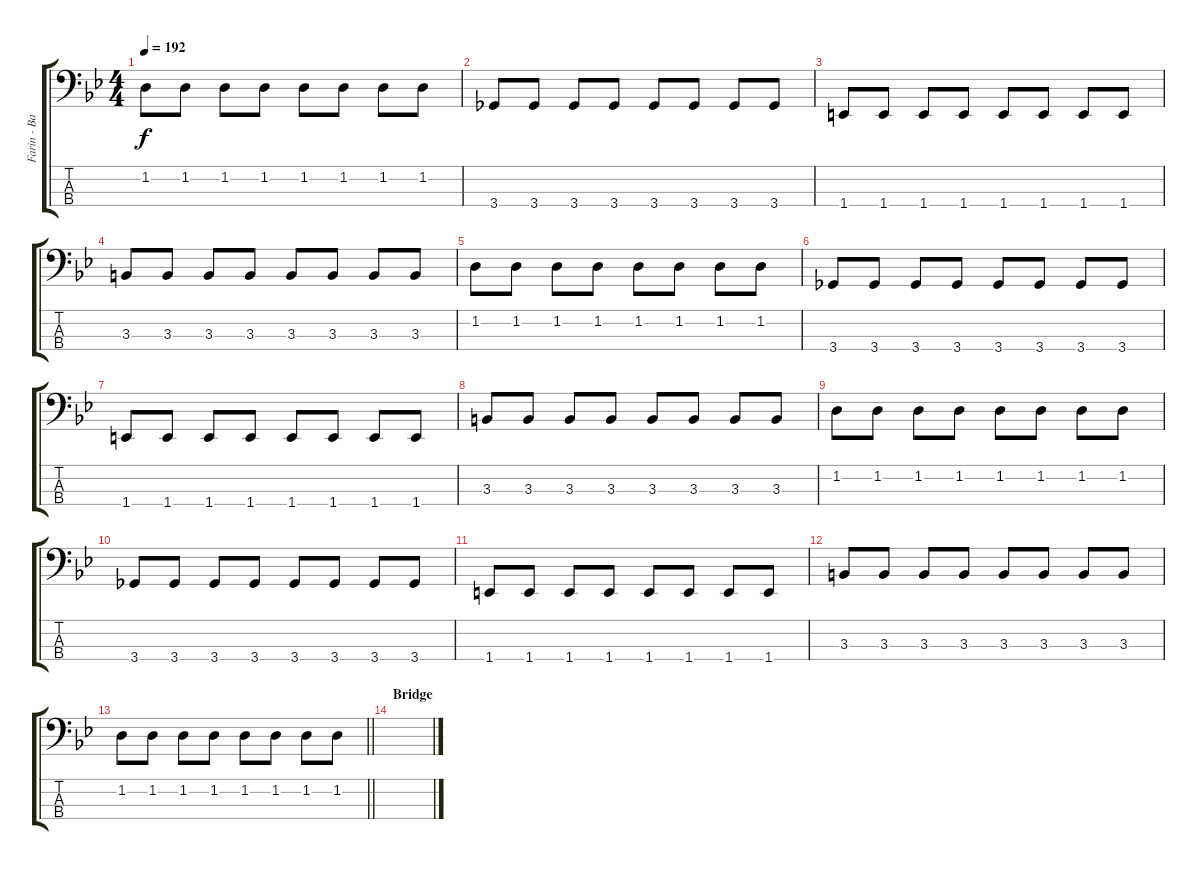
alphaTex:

\track ("Farin - Bass" "Farin - Ba") {instrument electricbasspick}
\staff {score tabs}
\tuning (Gb2 Db2 Ab1 Eb1) {hide}
\ts (4 4)
\tempo 192
\clef f4
\ks bb
1.2.8{dy f} 1.2.8 1.2.8 1.2.8 1.2.8 1.2.8 1.2.8 1.2.8 |
3.4.8 3.4.8 3.4.8 3.4.8 3.4.8 3.4.8 3.4.8 3.4.8 |
1.4.8 1.4.8 1.4.8 1.4.8 1.4.8 1.4.8 1.4.8 1.4.8 |
3.3.8 3.3.8 3.3.8 3.3.8 3.3.8 3.3.8 3.3.8 3.3.8 |
1.2.8 1.2.8 1.2.8 1.2.8 1.2.8 1.2.8 1.2.8 1.2.8 |
3.4.8 3.4.8 3.4.8 3.4.8 3.4.8 3.4.8 3.4.8 3.4.8 |
1.4.8 1.4.8 1.4.8 1.4.8 1.4.8 1.4.8 1.4.8 1.4.8 |
3.3.8 3.3.8 3.3.8 3.3.8 3.3.8 3.3.8 3.3.8 3.3.8 |
1.2.8 1.2.8 1.2.8 1.2.8 1.2.8 1.2.8 1.2.8 1.2.8 |
3.4.8 3.4.8 3.4.8 3.4.8 3.4.8 3.4.8 3.4.8 3.4.8 |
1.4.8 1.4.8 1.4.8 1.4.8 1.4.8 1.4.8 1.4.8 1.4.8 |
3.3.8 3.3.8 3.3.8 3.3.8 3.3.8 3.3.8 3.3.8 3.3.8 |
\barLineRight lightlight
1.2.8 1.2.8 1.2.8 1.2.8 1.2.8 1.2.8 1.2.8 1.2.8 |
\section ("" "Bridge")
